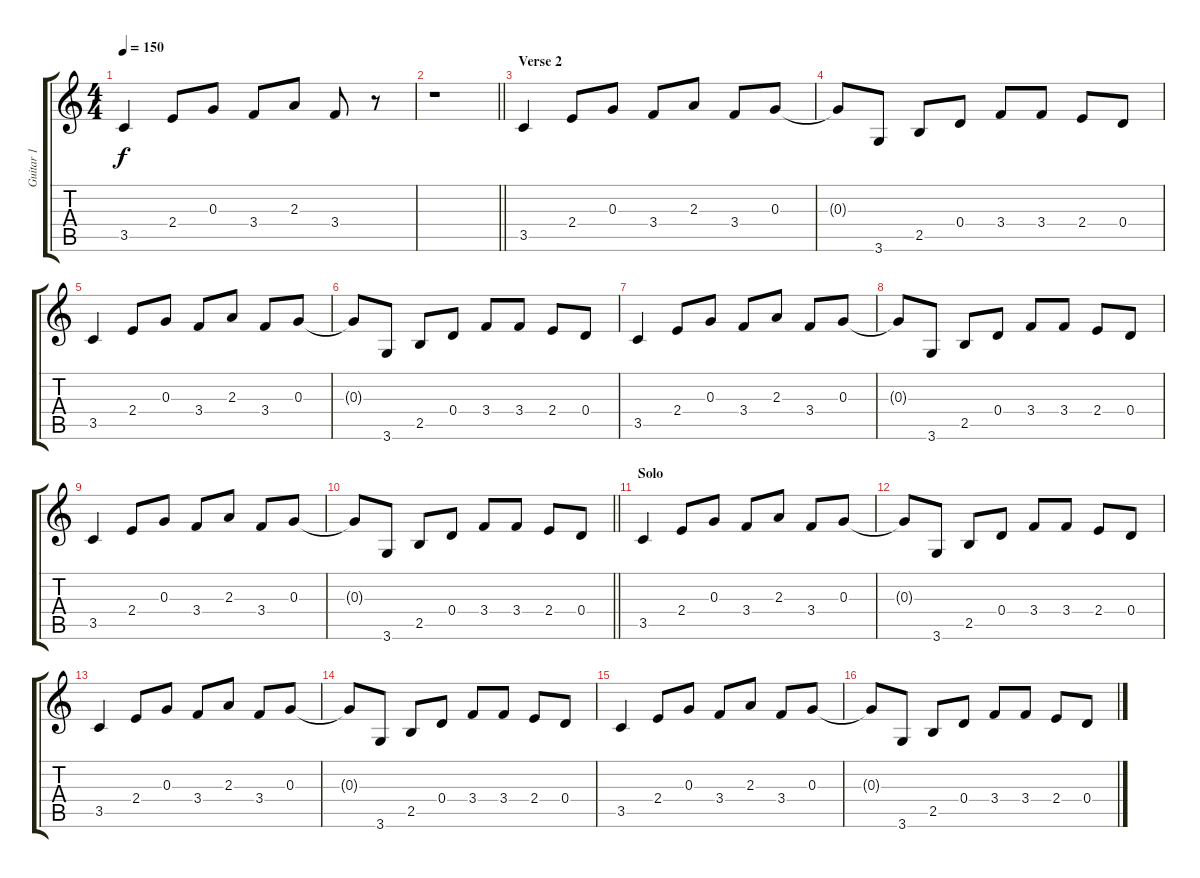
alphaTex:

\track ("Guitar 1" "Guitar 1") {instrument electricguitarclean}
\staff {score tabs}
\tuning (E4 B3 G3 D3 A2 E2) {hide}
\ts (4 4)
\tempo 150
\clef g2
\ks c
3.5.4{dy f} 2.4.8 0.3.8 3.4.8 2.3.8 3.4.8 r.8 |
\barLineRight lightlight
r.1 |
\section ("" "Verse 2")
3.5.4 2.4.8 0.3.8 3.4.8 2.3.8 3.4.8 0.3.8 |
0.3{t}.8 3.6.8 2.5.8 0.4.8 3.4.8 3.4.8 2.4.8 0.4.8 |
3.5.4 2.4.8 0.3.8 3.4.8 2.3.8 3.4.8 0.3.8 |
0.3{t}.8 3.6.8 2.5.8 0.4.8 3.4.8 3.4.8 2.4.8 0.4.8 |
3.5.4 2.4.8 0.3.8 3.4.8 2.3.8 3.4.8 0.3.8 |
0.3{t}.8 3.6.8 2.5.8 0.4.8 3.4.8 3.4.8 2.4.8 0.4.8 |
3.5.4 2.4.8 0.3.8 3.4.8 2.3.8 3.4.8 0.3.8 |
\barLineRight lightlight
0.3{t}.8 3.6.8 2.5.8 0.4.8 3.4.8 3.4.8 2.4.8 0.4.8 |
\section ("" "Solo")
3.5.4 2.4.8 0.3.8 3.4.8 2.3.8 3.4.8 0.3.8 |
0.3{t}.8 3.6.8 2.5.8 0.4.8 3.4.8 3.4.8 2.4.8 0.4.8 |
3.5.4 2.4.8 0.3.8 3.4.8 2.3.8 3.4.8 0.3.8 |
0.3{t}.8 3.6.8 2.5.8 0.4.8 3.4.8 3.4.8 2.4.8 0.4.8 |
3.5.4 2.4.8 0.3.8 3.4.8 2.3.8 3.4.8 0.3.8 |
0.3{t}.8 3.6.8 2.5.8 0.4.8 3.4.8 3.4.8 2.4.8 0.4.8
